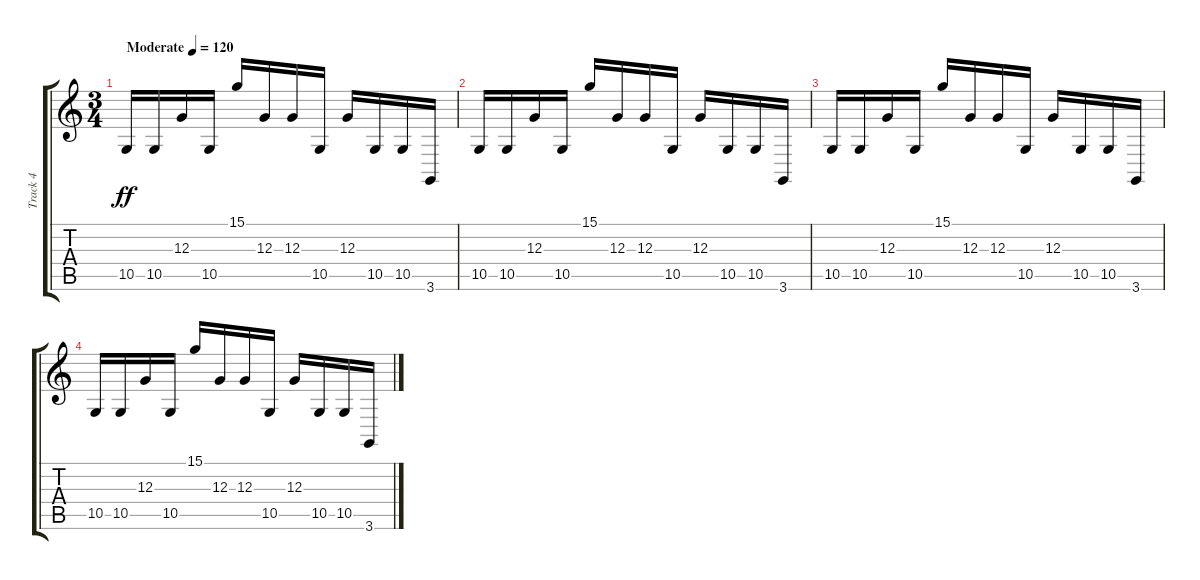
\track ("Track 4" "Track 4") {instrument harpsichord}
\staff {score tabs}
\tuning (E4 B3 G3 D3 A2 E2) {hide}
\ts (3 4)
\tempo (120 "Moderate")
\clef g2
\ks c
10.5.16{dy ff instrument harpsichord} 10.5.16 12.3.16 10.5.16 15.1.16 12.3.16 12.3.16 10.5.16 12.3.16 10.5.16 10.5.16 3.6.16 |
10.5.16 10.5.16 12.3.16 10.5.16 15.1.16 12.3.16 12.3.16 10.5.16 12.3.16 10.5.16 10.5.16 3.6.16 |
10.5.16 10.5.16 12.3.16 10.5.16 15.1.16 12.3.16 12.3.16 10.5.16 12.3.16 10.5.16 10.5.16 3.6.16 |
10.5.16 10.5.16 12.3.16 10.5.16 15.1.16 12.3.16 12.3.16 10.5.16 12.3.16 10.5.16 10.5.16 3.6.16
